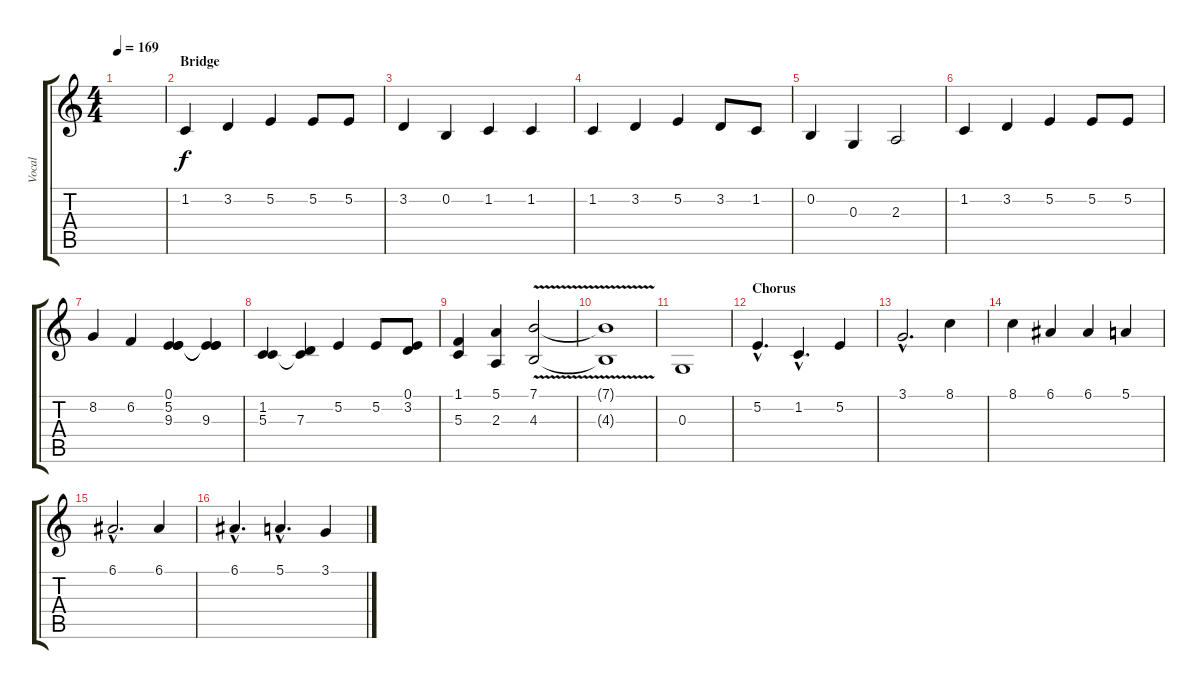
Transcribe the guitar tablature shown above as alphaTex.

\track ("Vocal" "Vocal") {instrument lead6voice}
\staff {score tabs}
\tuning (E4 B3 G3 D3 A2 E2) {hide}
\ts (4 4)
\tempo 169
\clef g2
\ks c
|
\section ("" "Bridge")
1.2.4 3.2.4 5.2.4 5.2.8 5.2.8 |
3.2.4 0.2.4 1.2.4 1.2.4 |
1.2.4 3.2.4 5.2.4 3.2.8 1.2.8 |
0.2.4 0.3.4 2.3.2 |
1.2.4 3.2.4 5.2.4 5.2.8 5.2.8 |
8.2.4 6.2.4 (0.1 5.2 9.3).4 (0.1{t} 5.2{t} 9.3).4 |
(1.2 5.3).4 (1.2{t} 7.3).4 5.2.4 5.2.8 (0.1 3.2).8 |
(1.1 5.3).4 (5.1 2.3).4 (7.1 4.3{v}).2 |
(7.1{t} 4.3{t}).1 |
0.3.1 |
\section ("" "Chorus")
5.2{hac}.4{d} 1.2{hac}.4{d} 5.2.4 |
3.1{hac}.2{d} 8.1.4 |
8.1.4 6.1.4 6.1.4 5.1.4 |
6.1{hac}.2{d} 6.1.4 |
6.1{hac}.4{d} 5.1{hac}.4{d} 3.1.4
